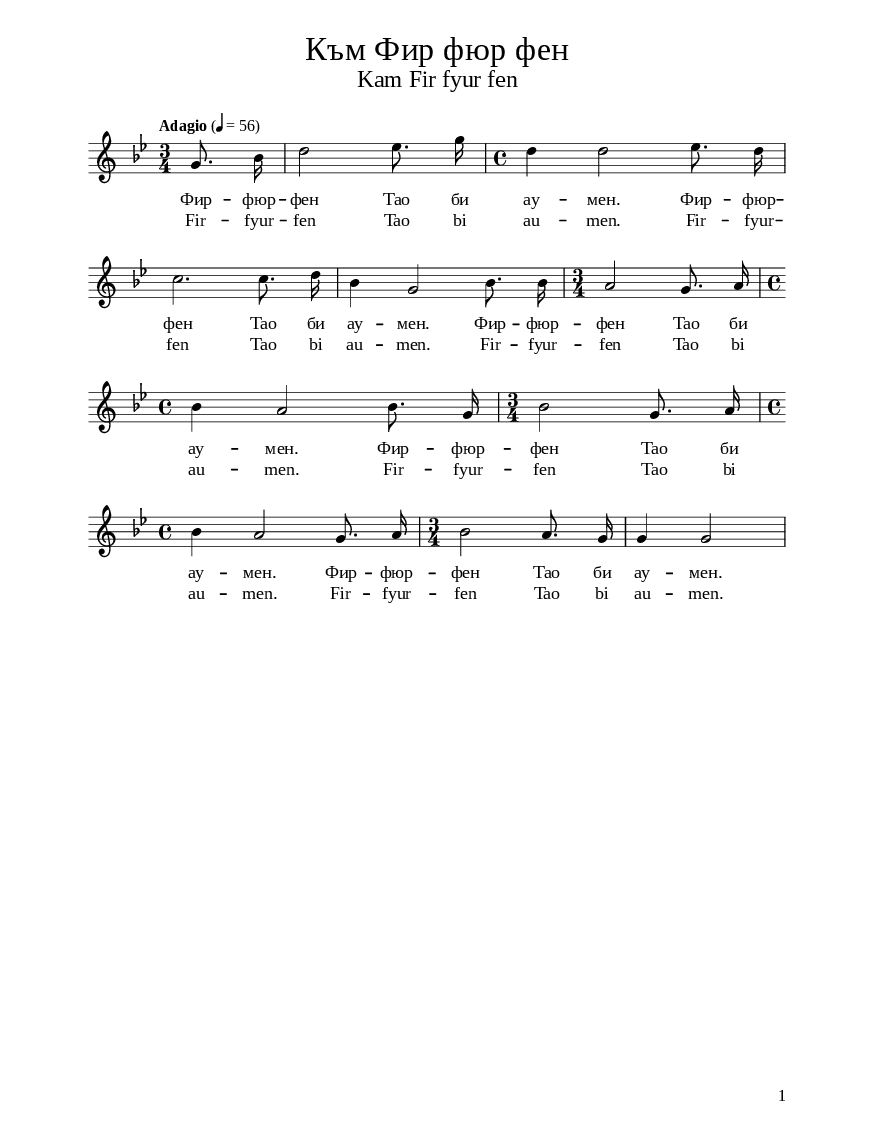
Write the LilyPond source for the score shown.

\version "2.24.0"

% include paper part and global functions
\include "include/globals.ily"

\bookpart {
  \include "include/bookpart-paper.ily"
  \score {
    \include "include/score-layout.ily"

    \new Voice \relative  c' {
      \clef treble
      \key g \minor
      \time 3/4
      \tempoFunc "Adagio" 4 "56"
      \autoBeamOff

      \partial 4 g'8. bes16 | d2 es8. g16 | \time 4/4 d4 d2 es8. d16 | \break

      c2. c8. d16 | bes4 g2 bes8. bes16 | \time 3/4 a2 g8. a16| \time 4/4 \break

      bes4 a2 bes8. g16 | \time 3/4 bes2 g8. a16 | \time 4/4 \break

      bes4 a2 g8. a16| \time 3/4 bes2 a8. g16 | g4 g2| \break
    }

    \addlyrics {
      Фир -- фюр --
      фен Тао би ау -- мен. Фир -- фюр --
      фен Тао би ау -- мен. Фир -- фюр --
      фен Тао би ау -- мен. Фир -- фюр --
      фен Тао би ау -- мен. Фир -- фюр --
      фен Тао би ау -- мен.}
      \addlyrics {
        Fir -- fyur --
        fen Tao bi au -- men. Fir -- fyur --
        fen Tao bi au -- men. Fir -- fyur --
        fen Tao bi au -- men. Fir -- fyur --
        fen Tao bi au -- men. Fir -- fyur --
        fen Tao bi au -- men.}

        \header {
          title = \titleFunc "Към Фир фюр фен" "Kam Fir fyur fen"
        }

        \midi{}

      } % score



      % include foreign translation(s) of the song
      %\include "lyrics_de/167_2_kazhi_mi_svetli_bozhi_lach_lyrics_de.ly"

    } % bookpart


